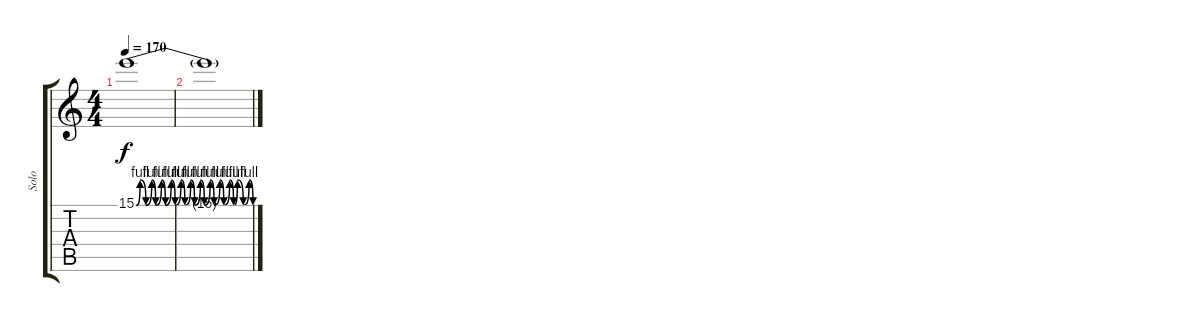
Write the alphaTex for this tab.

\track ("Solo" "Solo") {instrument distortionguitar}
\staff {score tabs}
\tuning (Db4 Ab3 E3 B2 Gb2 B1) {hide}
\ts (4 4)
\tempo 170
\clef g2
\ks c
15.1{be (custom 0 0 2 4 5 0 8 4 10 0 13 4 15 0 18 4 20 0 23 4 25 0 28 4 30 0 33 4 35 0 38 4 40 0 43 4 45 0 48 4 50 0 52 4 55 0 58 4 60 0)}.1{dy f volume 0} |
15.1{t}.1
